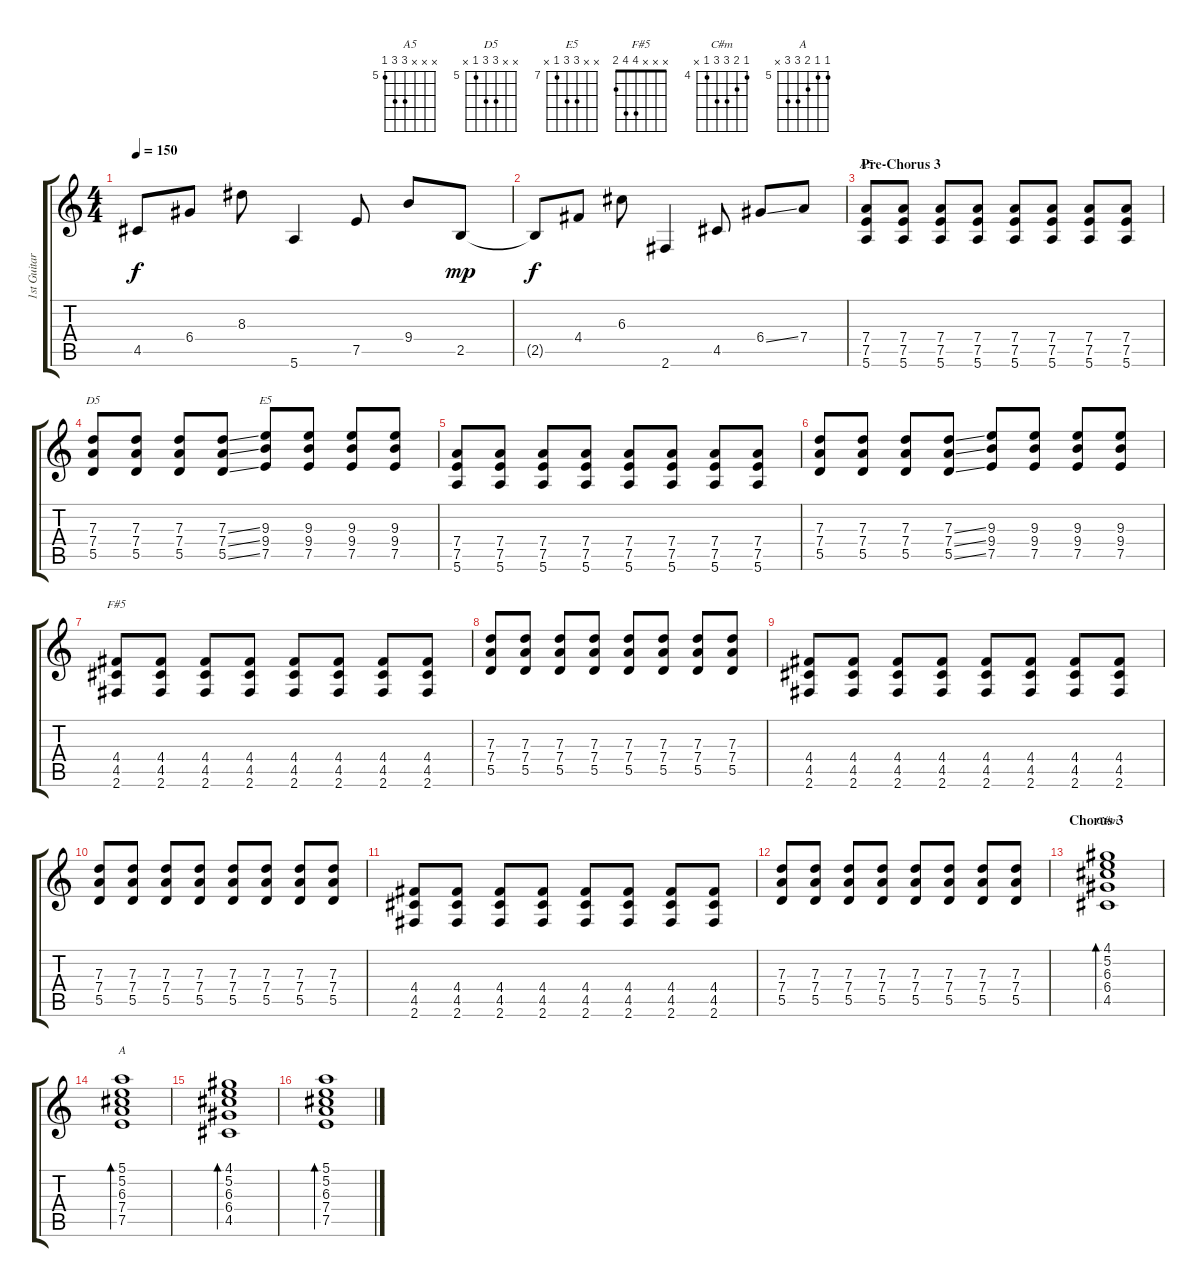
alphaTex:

\track ("1st Guitar" "1st Guitar") {instrument electricguitarjazz}
\staff {score tabs}
\tuning (E4 B3 G3 D3 A2 E2) {hide}
\chord ("A5" x x x 7 7 5) {firstfret 5}
\chord ("D5" x x 7 7 5 x) {firstfret 5}
\chord ("E5" x x 9 9 7 x) {firstfret 7}
\chord ("F#5" x x x 4 4 2)
\chord ("C#m" 4 5 6 6 4 x) {firstfret 4}
\chord ("A" 5 5 6 7 7 x) {firstfret 5}
\ts (4 4)
\tempo 150
\clef g2
\ks c
4.5.8{dy f} 6.4.8 8.3.8 5.6.4 7.5.8 9.4.8 2.5.8{dy mp} |
2.5{t}.8{dy f} 4.4.8 6.3.8 2.6.4 4.5.8 6.4{ss}.8 7.4.8 |
\section ("" "Pre-Chorus 3")
(7.4 7.5 5.6).8{ch "A5"} (7.4 7.5 5.6).8 (7.4 7.5 5.6).8 (7.4 7.5 5.6).8 (7.4 7.5 5.6).8 (7.4 7.5 5.6).8 (7.4 7.5 5.6).8 (7.4 7.5 5.6).8 |
(7.3 7.4 5.5).8{ch "D5"} (7.3 7.4 5.5).8 (7.3 7.4 5.5).8 (7.3{ss} 7.4{ss} 5.5{ss}).8 (9.3 9.4 7.5).8{ch "E5"} (9.3 9.4 7.5).8 (9.3 9.4 7.5).8 (9.3 9.4 7.5).8 |
(7.4 7.5 5.6).8 (7.4 7.5 5.6).8 (7.4 7.5 5.6).8 (7.4 7.5 5.6).8 (7.4 7.5 5.6).8 (7.4 7.5 5.6).8 (7.4 7.5 5.6).8 (7.4 7.5 5.6).8 |
(7.3 7.4 5.5).8 (7.3 7.4 5.5).8 (7.3 7.4 5.5).8 (7.3{ss} 7.4{ss} 5.5{ss}).8 (9.3 9.4 7.5).8 (9.3 9.4 7.5).8 (9.3 9.4 7.5).8 (9.3 9.4 7.5).8 |
(4.4 4.5 2.6).8{ch "F#5"} (4.4 4.5 2.6).8 (4.4 4.5 2.6).8 (4.4 4.5 2.6).8 (4.4 4.5 2.6).8 (4.4 4.5 2.6).8 (4.4 4.5 2.6).8 (4.4 4.5 2.6).8 |
(7.3 7.4 5.5).8 (7.3 7.4 5.5).8 (7.3 7.4 5.5).8 (7.3 7.4 5.5).8 (7.3 7.4 5.5).8 (7.3 7.4 5.5).8 (7.3 7.4 5.5).8 (7.3 7.4 5.5).8 |
(4.4 4.5 2.6).8 (4.4 4.5 2.6).8 (4.4 4.5 2.6).8 (4.4 4.5 2.6).8 (4.4 4.5 2.6).8 (4.4 4.5 2.6).8 (4.4 4.5 2.6).8 (4.4 4.5 2.6).8 |
(7.3 7.4 5.5).8 (7.3 7.4 5.5).8 (7.3 7.4 5.5).8 (7.3 7.4 5.5).8 (7.3 7.4 5.5).8 (7.3 7.4 5.5).8 (7.3 7.4 5.5).8 (7.3 7.4 5.5).8 |
(4.4 4.5 2.6).8 (4.4 4.5 2.6).8 (4.4 4.5 2.6).8 (4.4 4.5 2.6).8 (4.4 4.5 2.6).8 (4.4 4.5 2.6).8 (4.4 4.5 2.6).8 (4.4 4.5 2.6).8 |
(7.3 7.4 5.5).8 (7.3 7.4 5.5).8 (7.3 7.4 5.5).8 (7.3 7.4 5.5).8 (7.3 7.4 5.5).8 (7.3 7.4 5.5).8 (7.3 7.4 5.5).8 (7.3 7.4 5.5).8 |
\section ("" "Chorus 3")
(4.1 5.2 6.3 6.4 4.5).1{bd 240 ch "C#m"} |
(5.1 5.2 6.3 7.4 7.5).1{bd 240 ch "A"} |
(4.1 5.2 6.3 6.4 4.5).1{bd 240} |
(5.1 5.2 6.3 7.4 7.5).1{bd 240}
